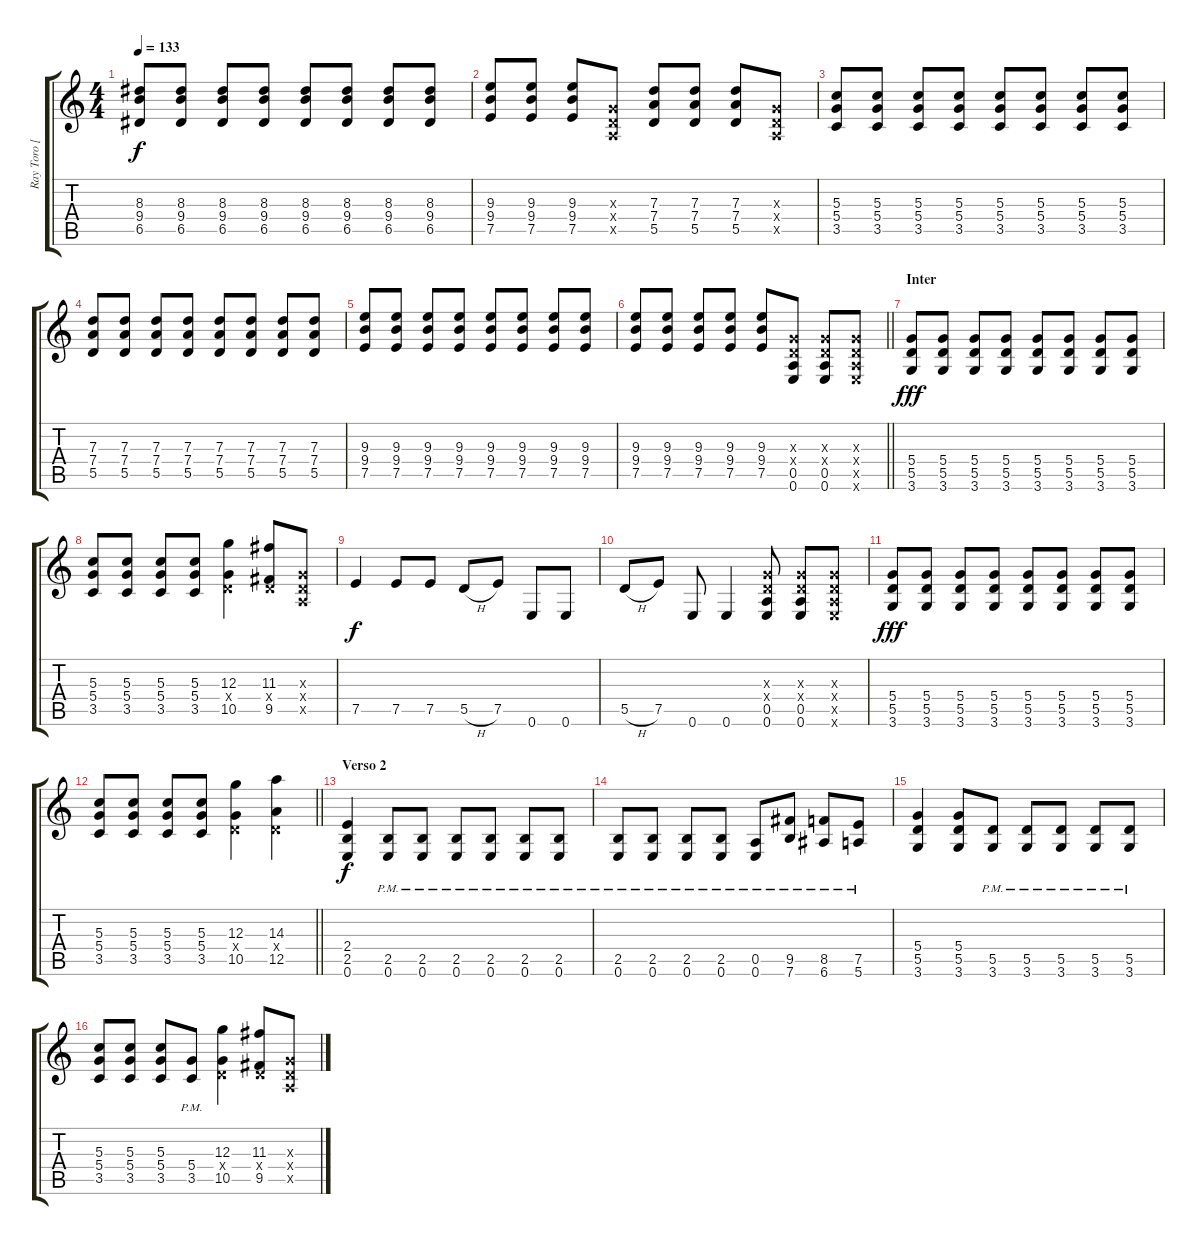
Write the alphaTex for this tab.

\track ("Ray Toro [Guitar]" "Ray Toro [") {instrument distortionguitar}
\staff {score tabs}
\tuning (E4 B3 G3 D3 A2 E2) {hide}
\ts (4 4)
\tempo 133
\clef g2
\ks c
(8.3 9.4 6.5).8{dy f} (8.3 9.4 6.5).8 (8.3 9.4 6.5).8 (8.3 9.4 6.5).8 (8.3 9.4 6.5).8 (8.3 9.4 6.5).8 (8.3 9.4 6.5).8 (8.3 9.4 6.5).8 |
(9.3 9.4 7.5).8 (9.3 9.4 7.5).8 (9.3 9.4 7.5).8 (0.3{x} 0.4{x} 0.5{x}).8 (7.3 7.4 5.5).8 (7.3 7.4 5.5).8 (7.3 7.4 5.5).8 (0.3{x} 0.4{x} 0.5{x}).8 |
(5.3 5.4 3.5).8 (5.3 5.4 3.5).8 (5.3 5.4 3.5).8 (5.3 5.4 3.5).8 (5.3 5.4 3.5).8 (5.3 5.4 3.5).8 (5.3 5.4 3.5).8 (5.3 5.4 3.5).8 |
(7.3 7.4 5.5).8 (7.3 7.4 5.5).8 (7.3 7.4 5.5).8 (7.3 7.4 5.5).8 (7.3 7.4 5.5).8 (7.3 7.4 5.5).8 (7.3 7.4 5.5).8 (7.3 7.4 5.5).8 |
(9.3 9.4 7.5).8 (9.3 9.4 7.5).8 (9.3 9.4 7.5).8 (9.3 9.4 7.5).8 (9.3 9.4 7.5).8 (9.3 9.4 7.5).8 (9.3 9.4 7.5).8 (9.3 9.4 7.5).8 |
\barLineRight lightlight
(9.3 9.4 7.5).8 (9.3 9.4 7.5).8 (9.3 9.4 7.5).8 (9.3 9.4 7.5).8 (9.3 9.4 7.5).8 (0.3{x} 0.4{x} 0.5 0.6).8 (0.3{x} 0.4{x} 0.5 0.6).8 (0.3{x} 0.4{x} 0.5{x} 0.6{x}).8 |
\section ("" "Inter")
(5.4 5.5 3.6).8{dy fff} (5.4 5.5 3.6).8 (5.4 5.5 3.6).8 (5.4 5.5 3.6).8 (5.4 5.5 3.6).8 (5.4 5.5 3.6).8 (5.4 5.5 3.6).8 (5.4 5.5 3.6).8 |
(5.3 5.4 3.5).8 (5.3 5.4 3.5).8 (5.3 5.4 3.5).8 (5.3 5.4 3.5).8 (12.3 0.4{x} 10.5).4 (11.3 0.4{x} 9.5).8 (0.3{x} 0.4{x} 0.5{x}).8 |
7.5.4{dy f} 7.5.8 7.5.8 5.5{h}.8 7.5.8 0.6.8 0.6.8 |
5.5{h}.8 7.5.8 0.6.8 0.6.4 (0.3{x} 0.4{x} 0.5 0.6).8 (0.3{x} 0.4{x} 0.5 0.6).8 (0.3{x} 0.4{x} 0.5{x} 0.6{x}).8 |
(5.4 5.5 3.6).8{dy fff} (5.4 5.5 3.6).8 (5.4 5.5 3.6).8 (5.4 5.5 3.6).8 (5.4 5.5 3.6).8 (5.4 5.5 3.6).8 (5.4 5.5 3.6).8 (5.4 5.5 3.6).8 |
\barLineRight lightlight
(5.3 5.4 3.5).8 (5.3 5.4 3.5).8 (5.3 5.4 3.5).8 (5.3 5.4 3.5).8 (12.3 0.4{x} 10.5).4 (14.3 0.4{x} 12.5).4 |
\section ("" "Verso 2")
(2.4 2.5 0.6).4{dy f} (2.5{pm} 0.6{pm}).8 (2.5{pm} 0.6{pm}).8 (2.5{pm} 0.6{pm}).8 (2.5{pm} 0.6{pm}).8 (2.5{pm} 0.6{pm}).8 (2.5{pm} 0.6{pm}).8 |
(2.5{pm} 0.6{pm}).8 (2.5{pm} 0.6{pm}).8 (2.5{pm} 0.6{pm}).8 (2.5{pm} 0.6{pm}).8 (0.5{pm} 0.6{pm}).8 (9.5{pm} 7.6{pm}).8 (8.5{pm} 6.6{pm}).8 (7.5{pm} 5.6{pm}).8 |
(5.4 5.5 3.6).4 (5.4 5.5 3.6).8 (5.5{pm} 3.6{pm}).8 (5.5{pm} 3.6{pm}).8 (5.5{pm} 3.6{pm}).8 (5.5{pm} 3.6{pm}).8 (5.5{pm} 3.6{pm}).8 |
(5.3 5.4 3.5).8 (5.3 5.4 3.5).8 (5.3 5.4 3.5).8 (5.4{pm} 3.5{pm}).8 (12.3 0.4{x} 10.5).4 (11.3 0.4{x} 9.5).8 (0.3{x} 0.4{x} 0.5{x}).8
